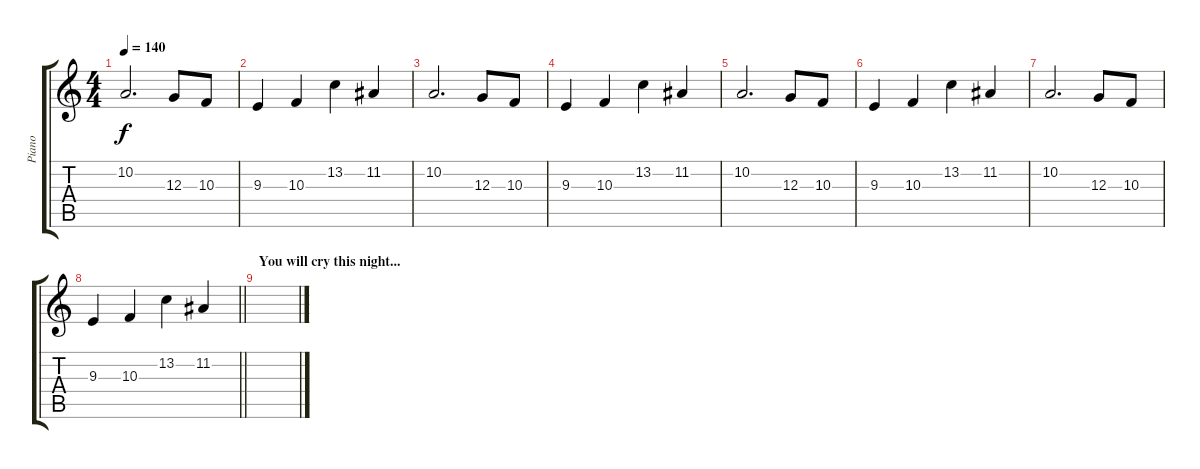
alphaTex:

\track ("Piano" "Piano") {instrument honkytonkpiano}
\staff {score tabs}
\tuning (E4 B3 G3 D3 A2 E2) {hide}
\ts (4 4)
\tempo 140
\clef g2
\ks c
10.2.2{d dy f volume 11} 12.3.8 10.3.8 |
9.3.4 10.3.4 13.2.4 11.2.4 |
10.2.2{d} 12.3.8 10.3.8 |
9.3.4 10.3.4 13.2.4 11.2.4 |
10.2.2{d} 12.3.8 10.3.8 |
9.3.4 10.3.4 13.2.4 11.2.4 |
10.2.2{d} 12.3.8 10.3.8 |
\barLineRight lightlight
9.3.4 10.3.4 13.2.4 11.2.4 |
\section ("" "You will cry this night...")
